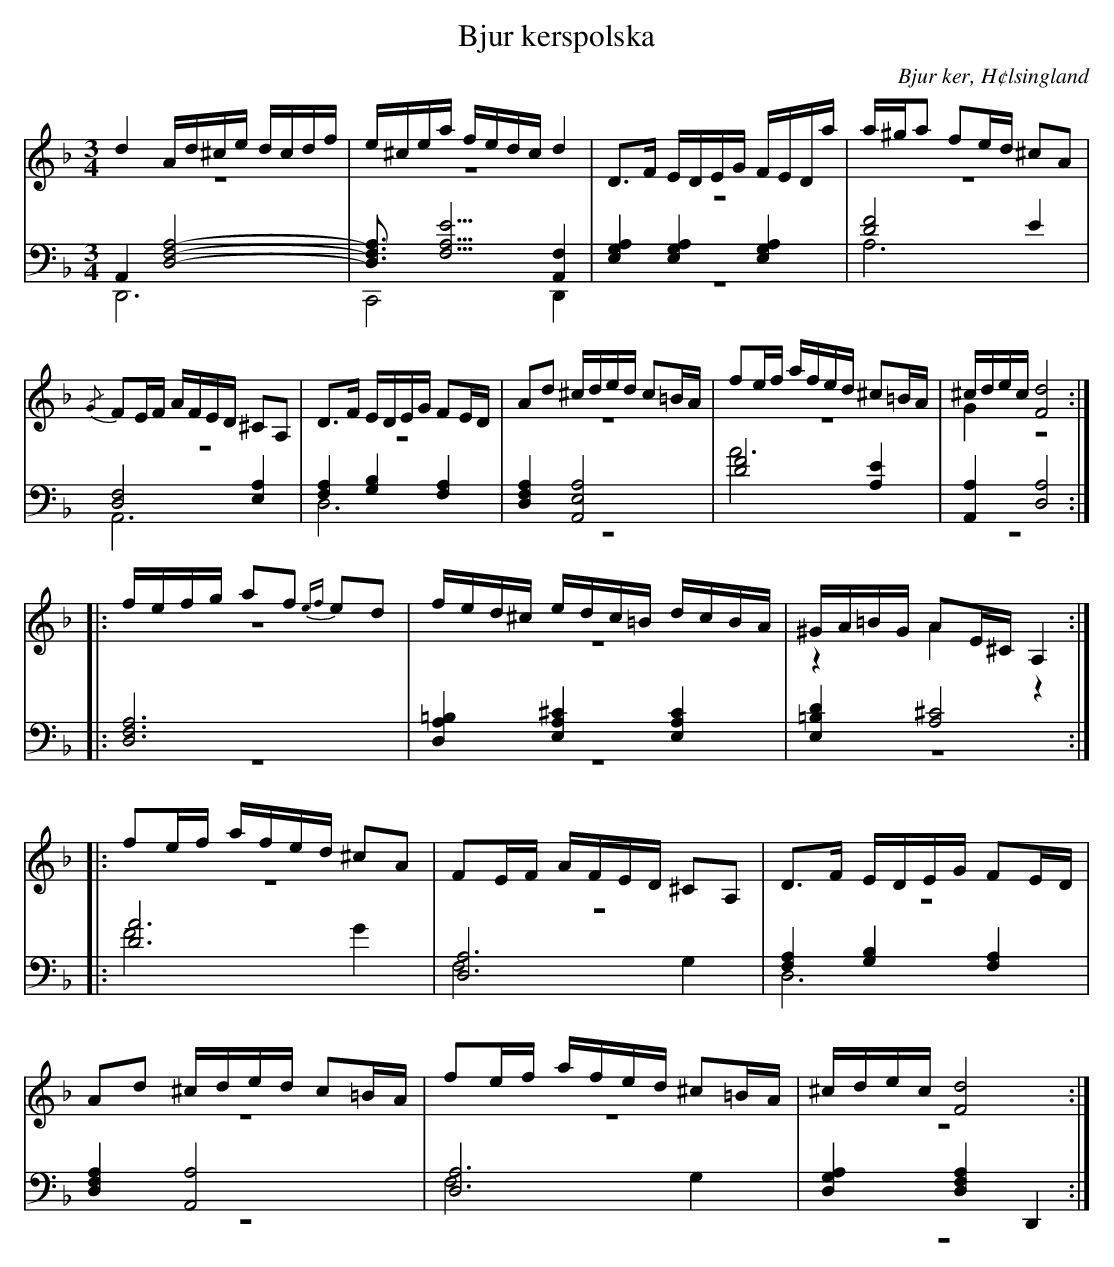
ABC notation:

X:1
T: Bjur kerspolska
O: Bjur ker, H¢lsingland
M: 3/4
L: 1/16
K: Dm
V:1
V:2 merge
V:3
V:4 merge
V:1
d4 Ad^ce dcdf |e^cea fedc d4|D2>F2 EDEG FEDa|a^ga2 f2ed ^c2A2|
{/G}F2EF AFED ^C2A,2|D2>F2 EDEG F2ED|A2d2 ^cded c2=BA|f2ef afed ^c2=BA|^cdec [F8d8]:|
|:fefg a2f2 {ef}e2d2 |fed^c edc=B dcBA|^GA=BG A2E^C A,4:|
|:f2ef afed ^c2A2|F2EF AFED ^C2A,2|D2>F2 EDEG F2ED|
A2d2 ^cded c2=BA|f2ef afed ^c2=BA|^cdec [F8d8]:|
V:2
z12|z12|z12|z12|
z12|z12|z12|z12|G4 z8:|
|:z12|z12|z4 A4 z4:|
|:z12|z12|z12|
z12|z12|z12:|
V:3 clef=bass
A,,4 [D,8F,8A,8]-|[D,3F,3A,3] [F,5A,5E5] [F,4A,,4]|[E,4G,4A,4] [E,4G,4A,4] [E,4G,4A,4]|[D8F8] E4|
[D,8F,8] [E,4A,4]|[F,4A,4] [G,4B,4] [F,4A,4]|[D,4F,4A,4] [A,,8E,8A,8]|[D8F8] [A,4E4]|[A,,4A,4] [D,8A,8]:|
|:[D,12F,12A,12]|[D,4A,4=B,4] [E,4A,4^C4] [E,4A,4C4]|[E,4=B,4D4] [A,8^C8]:|
|:[D12A12]|[D,12A,12]|[F,4A,4] [G,4B,4] [F,4A,4]|
[D,4F,4A,4] [A,,8A,8]|[D,12A,12]|[D,4G,4A,4] [D,4F,4A,4] D,,4:|
V:4 clef=bass
D,,12|C,,8 D,,4|z12|A,12|
A,,12|D,12|z12|A12|z12:|
|:z12|z12|z12:|
|:F8 G4|F,8 G,4|D,12|
z12|F,8 G,4|z12:|
